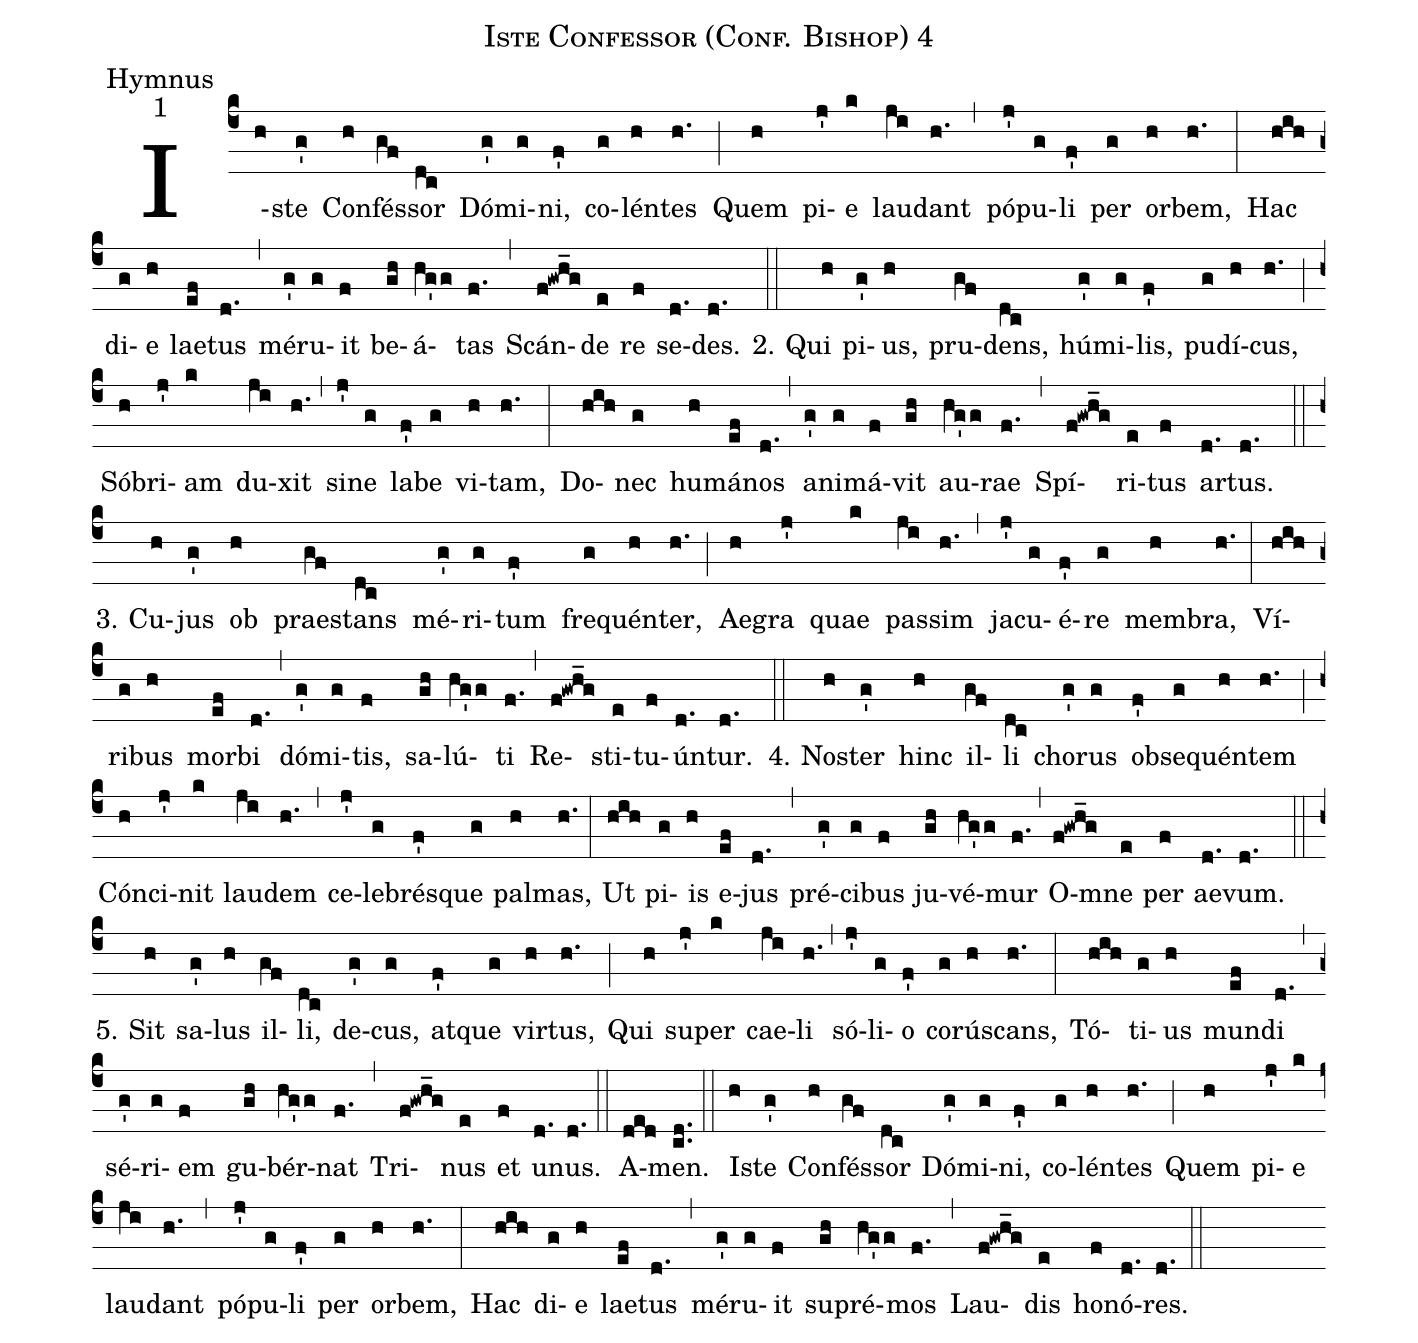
name:Iste Confessor (Conf. Bishop) 4;
office-part:Hymnus;
mode:1;
%%
(c4)I(h)ste(g') Con(h)fés(gf)sor(dc) Dó(g')mi(g)ni,(f') co(g)lén(h)tes(h.) (;) Quem(h) pi(j')e(k) lau(ji)dant(h.) (,) pó(j')pu(g)li(f') per(g) or(h)bem,(h.) (:) Hac(hih) di(g)e(h) lae(ef)tus(d.) (,) mé(g')ru(g)it(f) be(gh)á(hg'g)tas(f.) (,) Scán(f!gwh_g)de(e) re(f) se(d.)des.(d.) (::)
2. Qui(h) pi(g')us,(h) pru(gf)dens,(dc) hú(g')mi(g)lis,(f') pu(g)dí(h)cus,(h.) (;) Só(h)bri(j')am(k) du(ji)xit(h.) (,) si(j')ne(g) la(f')be(g) vi(h)tam,(h.) (:) Do(hih)nec(g) hu(h)má(ef)nos(d.) (,) a(g')ni(g)má(f)vit(gh) au(hg'g)rae(f.) (,) Spí(f!gwh_g)ri(e)tus(f) ar(d.)tus.(d.) (::)
3. Cu(h)jus(g') ob(h) prae(gf)stans(dc) mé(g')ri(g)tum(f') fre(g)quén(h)ter,(h.) (;) Ae(h)gra(j') quae(k) pas(ji)sim(h.) (,) ja(j')cu(g)é(f')re(g) mem(h)bra,(h.) (:) Ví(hih)ri(g)bus(h) mor(ef)bi(d.) (,) dó(g')mi(g)tis,(f) sa(gh)lú(hg'g)ti(f.) (,) Re(f!gwh_g)sti(e)tu(f)ún(d.)tur.(d.) (::)
4. No(h)ster(g') hinc(h) il(gf)li(dc) cho(g')rus(g) ob(f')se(g)quén(h)tem(h.) (;) Cón(h)ci(j')nit(k) lau(ji)dem(h.) (,) ce(j')le(g)brés(f')que(g) pal(h)mas,(h.) (:) Ut(hih) pi(g)is(h) e(ef)jus(d.) (,) pré(g')ci(g)bus(f) ju(gh)vé(hg'g)mur(f.) (,) O(f!gwh_g)mne(e) per(f) ae(d.)vum.(d.) (::)
5. Sit(h) sa(g')lus(h) il(gf)li,(dc) de(g')cus,(g) at(f')que(g) vir(h)tus,(h.) (;) Qui(h) su(j')per(k) cae(ji)li(h.) (,) só(j')li(g)o(f') co(g)rú(h)scans,(h.) (:) Tó(hih)ti(g)us(h) mun(ef)di(d.) (,) sé(g')ri(g)em(f) gu(gh)bér(hg'g)nat(f.) (,) Tri(f!gwh_g)nus(e) et(f) u(d.)nus.(d.) (::)
A(ded)men.(cd..) (::)
 I(h)ste(g') Con(h)fés(gf)sor(dc) Dó(g')mi(g)ni,(f') co(g)lén(h)tes(h.) (;) Quem(h) pi(j')e(k) lau(ji)dant(h.) (,) pó(j')pu(g)li(f') per(g) or(h)bem,(h.) (:) Hac(hih) di(g)e(h) lae(ef)tus(d.) (,) mé(g')ru(g)it(f) su(gh)pré(hg'g)mos(f.) (,) Lau(f!gwh_g)dis(e) ho(f)nó(d.)res.(d.) (::)
